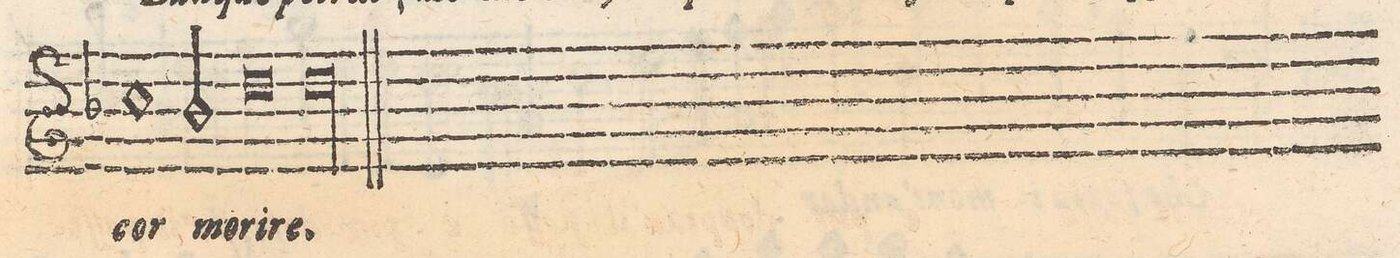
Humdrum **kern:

**kern	**text
*I"CANTO	*
*clefG2	*
*k[b-]	*
*met(C)	*
*M4/4	*
1cc\	cor
=58-	=58-
2b-/	mo-
=59-	=59-
0dd	-ri-
=60-	=60-
=61-	=61-
00dd	-re.
==	==
*-	*-
